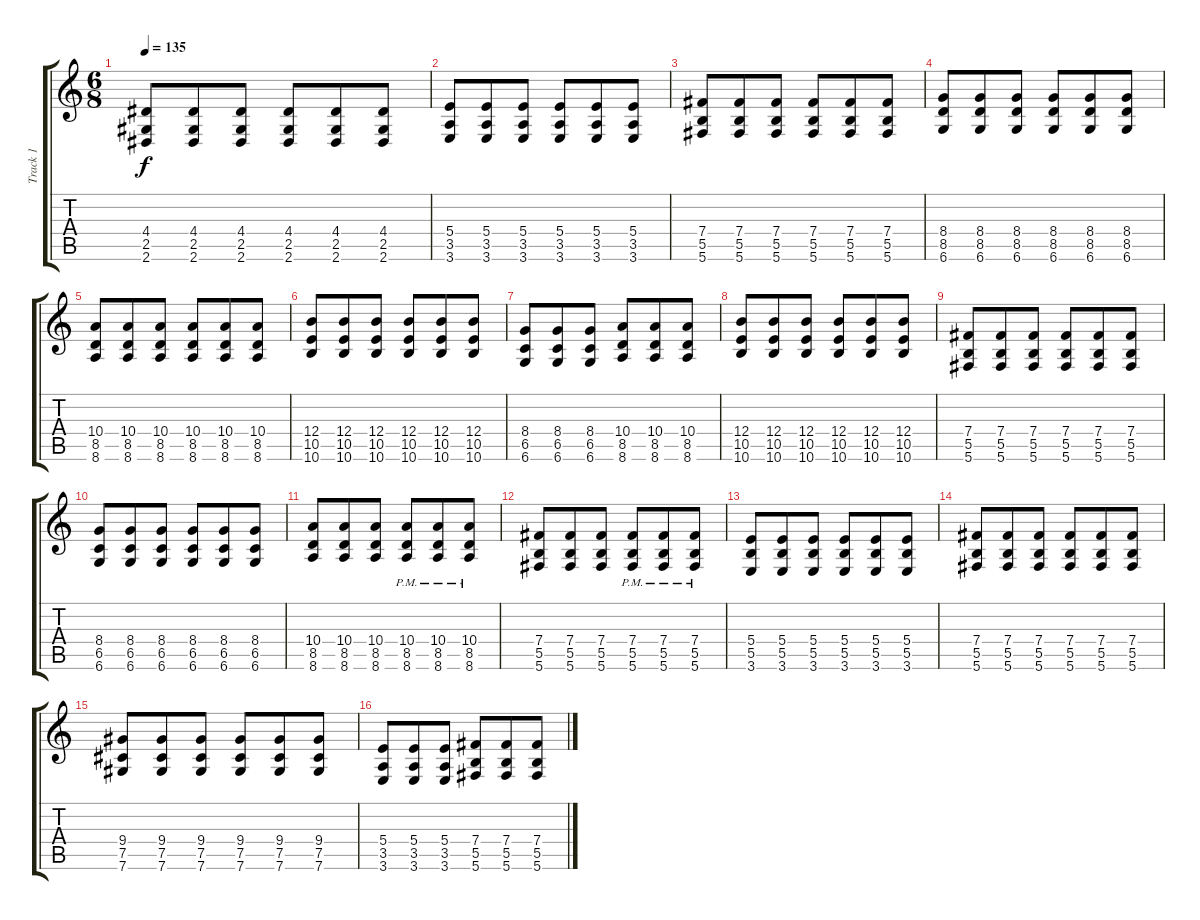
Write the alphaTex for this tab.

\track ("Track 1" "Track 1") {instrument distortionguitar}
\staff {score tabs}
\tuning (Db4 Ab3 E3 B2 Gb2 Db2) {hide}
\ts (6 8)
\tempo 135
\clef g2
\ks c
(4.4 2.5 2.6).8{dy f} (4.4 2.5 2.6).8 (4.4 2.5 2.6).8 (4.4 2.5 2.6).8 (4.4 2.5 2.6).8 (4.4 2.5 2.6).8 |
(5.4 3.5 3.6).8 (5.4 3.5 3.6).8 (5.4 3.5 3.6).8 (5.4 3.5 3.6).8 (5.4 3.5 3.6).8 (5.4 3.5 3.6).8 |
(7.4 5.5 5.6).8 (7.4 5.5 5.6).8 (7.4 5.5 5.6).8 (7.4 5.5 5.6).8 (7.4 5.5 5.6).8 (7.4 5.5 5.6).8 |
(8.4 8.5 6.6).8 (8.4 8.5 6.6).8 (8.4 8.5 6.6).8 (8.4 8.5 6.6).8 (8.4 8.5 6.6).8 (8.4 8.5 6.6).8 |
(10.4 8.5 8.6).8 (10.4 8.5 8.6).8 (10.4 8.5 8.6).8 (10.4 8.5 8.6).8 (10.4 8.5 8.6).8 (10.4 8.5 8.6).8 |
(12.4 10.5 10.6).8 (12.4 10.5 10.6).8 (12.4 10.5 10.6).8 (12.4 10.5 10.6).8 (12.4 10.5 10.6).8 (12.4 10.5 10.6).8 |
(8.4 6.5 6.6).8 (8.4 6.5 6.6).8 (8.4 6.5 6.6).8 (10.4 8.5 8.6).8 (10.4 8.5 8.6).8 (10.4 8.5 8.6).8 |
(12.4 10.5 10.6).8 (12.4 10.5 10.6).8 (12.4 10.5 10.6).8 (12.4 10.5 10.6).8 (12.4 10.5 10.6).8 (12.4 10.5 10.6).8 |
(7.4 5.5 5.6).8 (7.4 5.5 5.6).8 (7.4 5.5 5.6).8 (7.4 5.5 5.6).8 (7.4 5.5 5.6).8 (7.4 5.5 5.6).8 |
(8.4 6.5 6.6).8 (8.4 6.5 6.6).8 (8.4 6.5 6.6).8 (8.4 6.5 6.6).8 (8.4 6.5 6.6).8 (8.4 6.5 6.6).8 |
(10.4 8.5 8.6).8 (10.4 8.5 8.6).8 (10.4 8.5 8.6).8 (10.4{pm} 8.5{pm} 8.6{pm}).8 (10.4{pm} 8.5{pm} 8.6{pm}).8 (10.4{pm} 8.5{pm} 8.6{pm}).8 |
(7.4 5.5 5.6).8 (7.4 5.5 5.6).8 (7.4 5.5 5.6).8 (7.4{pm} 5.5{pm} 5.6{pm}).8 (7.4{pm} 5.5{pm} 5.6{pm}).8 (7.4{pm} 5.5{pm} 5.6{pm}).8 |
(5.4 5.5 3.6).8 (5.4 5.5 3.6).8 (5.4 5.5 3.6).8 (5.4 5.5 3.6).8 (5.4 5.5 3.6).8 (5.4 5.5 3.6).8 |
(7.4 5.5 5.6).8 (7.4 5.5 5.6).8 (7.4 5.5 5.6).8 (7.4 5.5 5.6).8 (7.4 5.5 5.6).8 (7.4 5.5 5.6).8 |
(9.4 7.5 7.6).8 (9.4 7.5 7.6).8 (9.4 7.5 7.6).8 (9.4 7.5 7.6).8 (9.4 7.5 7.6).8 (9.4 7.5 7.6).8 |
(5.4 3.5 3.6).8 (5.4 3.5 3.6).8 (5.4 3.5 3.6).8 (7.4 5.5 5.6).8 (7.4 5.5 5.6).8 (7.4 5.5 5.6).8
